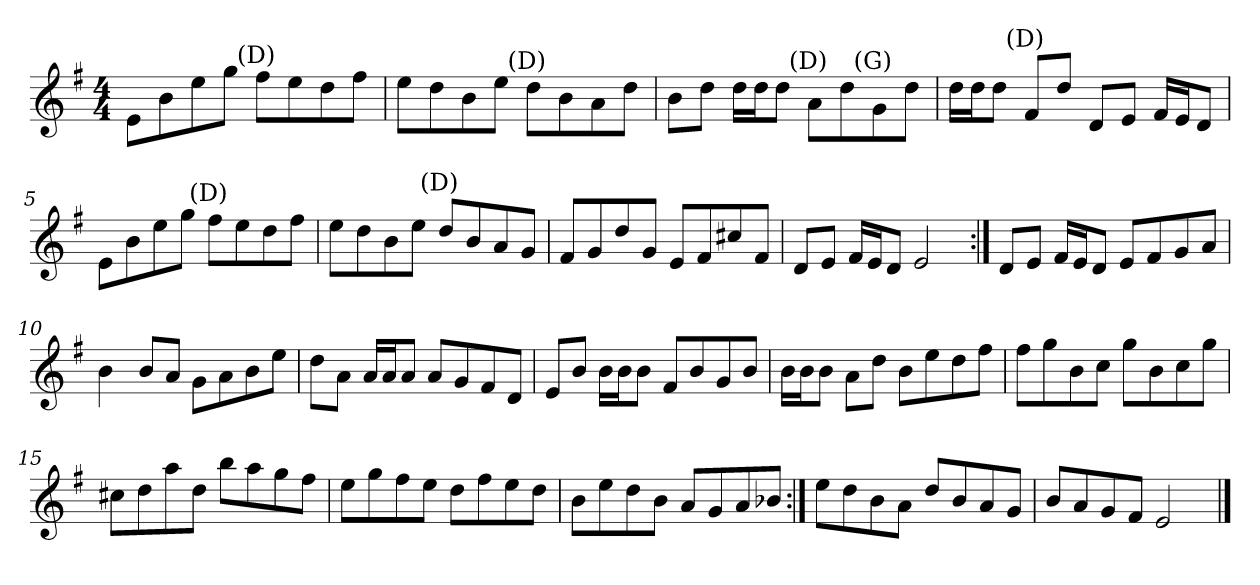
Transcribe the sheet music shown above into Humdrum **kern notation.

**kern
*part1
*staff1
*clefG2
*k[f#]
*e:
*M4/4
=1
8e\L
8b\
8ee\
8gg\J
!LO:TX:a:cj:t=(D)
8ff#\L
8ee\
8dd\
8ff#\J
=2
8ee\L
8dd\
8b\
8ee\J
!LO:TX:a:cj:t=(D)
8dd\L
8b\
8a\
8dd\J
=3
8b\L
8dd\J
16dd\LL
16dd\J
8dd\J
!LO:TX:a:cj:t=(D)
8a\L
8dd\
!LO:TX:a:cj:t=(G)
8g\
8dd\J
=4
16dd\LL
16dd\J
8dd\J
!LO:TX:a:cj:t=(D)
8f#/L
8dd/J
8d/L
8e/J
16f#/LL
16e/J
8d/J
!!LO:LB:g=z
=5
8e\L
8b\
8ee\
8gg\J
!LO:TX:a:cj:t=(D)
8ff#\L
8ee\
8dd\
8ff#\J
=6
8ee\L
8dd\
8b\
8ee\J
!LO:TX:a:cj:t=(D)
8dd/L
8b/
8a/
8g/J
=7
8f#/L
8g/
8dd/
8g/J
8e/L
8f#/
8cc#X/
8f#/J
=8
8d/L
8e/J
16f#/LL
16e/J
8d/J
2e/
=9:|!
8d/L
8e/J
16f#/LL
16e/J
8d/J
8e/L
8f#/
8g/
8a/J
!!LO:LB:g=z
=10
4b\
8b/L
8a/J
8g\L
8a\
8b\
8ee\J
=11
8dd\L
8a\J
16a/LL
16a/J
8a/J
8a/L
8g/
8f#/
8d/J
=12
8e/L
8b/J
16b\LL
16b\J
8b\J
8f#/L
8b/
8g/
8b/J
=13
16b\LL
16b\J
8b\J
8a\L
8dd\J
8b\L
8ee\
8dd\
8ff#\J
!!LO:LB:g=z
=14
8ff#\L
8gg\
8b\
8cc\J
8gg\L
8b\
8cc\
8gg\J
=15
8cc#X\L
8dd\
8aa\
8dd\J
8bb\L
8aa\
8gg\
8ff#\J
=16
8ee\L
8gg\
8ff#\
8ee\J
8dd\L
8ff#\
8ee\
8dd\J
=17
8b\L
8ee\
8dd\
8b\J
8a/L
8g/
8a/
8b-X/J
!!LO:LB:g=z
=18:|!
8ee\L
8dd\
8b\
8a\J
8dd/L
8b/
8a/
8g/J
=19
8b/L
8a/
8g/
8f#/J
2e/
==
*-
